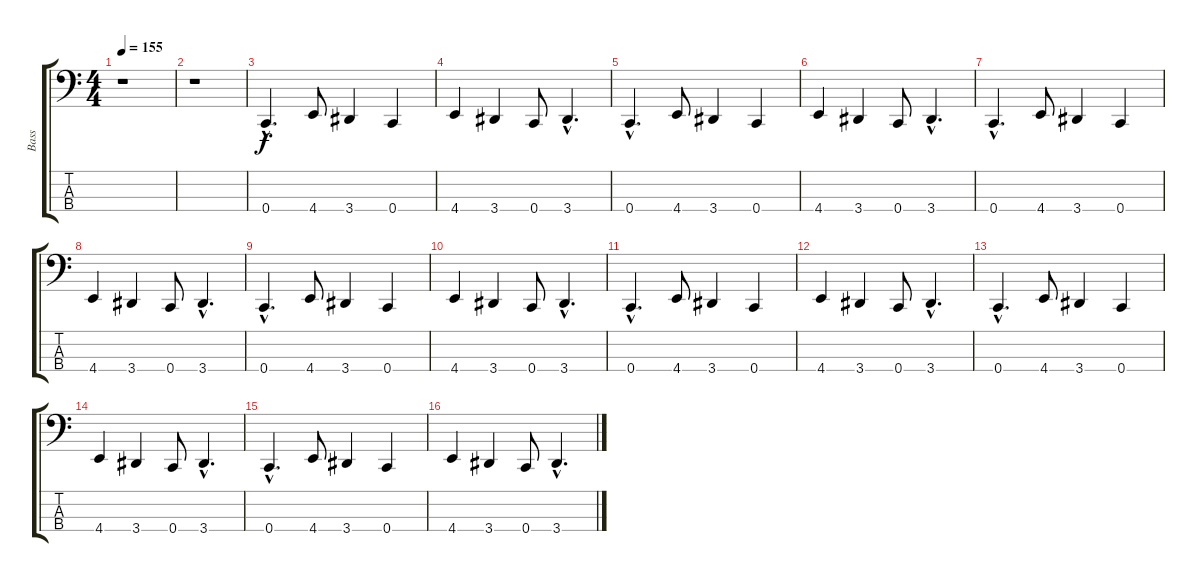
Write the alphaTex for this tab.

\track ("Bass" "Bass") {instrument electricbassfinger}
\staff {score tabs}
\tuning (F2 C2 G1 C1) {hide}
\ts (4 4)
\tempo 155
\clef f4
\ks c
r.1{dy f instrument electricbassfinger} |
r.1 |
0.4{hac}.4{d} 4.4.8 3.4.4 0.4.4 |
4.4.4 3.4.4 0.4.8 3.4{hac}.4{d} |
0.4{hac}.4{d} 4.4.8 3.4.4 0.4.4 |
4.4.4 3.4.4 0.4.8 3.4{hac}.4{d} |
0.4{hac}.4{d} 4.4.8 3.4.4 0.4.4 |
4.4.4 3.4.4 0.4.8 3.4{hac}.4{d} |
0.4{hac}.4{d} 4.4.8 3.4.4 0.4.4 |
4.4.4 3.4.4 0.4.8 3.4{hac}.4{d} |
0.4{hac}.4{d} 4.4.8 3.4.4 0.4.4 |
4.4.4 3.4.4 0.4.8 3.4{hac}.4{d} |
0.4{hac}.4{d} 4.4.8 3.4.4 0.4.4 |
4.4.4 3.4.4 0.4.8 3.4{hac}.4{d} |
0.4{hac}.4{d} 4.4.8 3.4.4 0.4.4 |
4.4.4 3.4.4 0.4.8 3.4{hac}.4{d}
